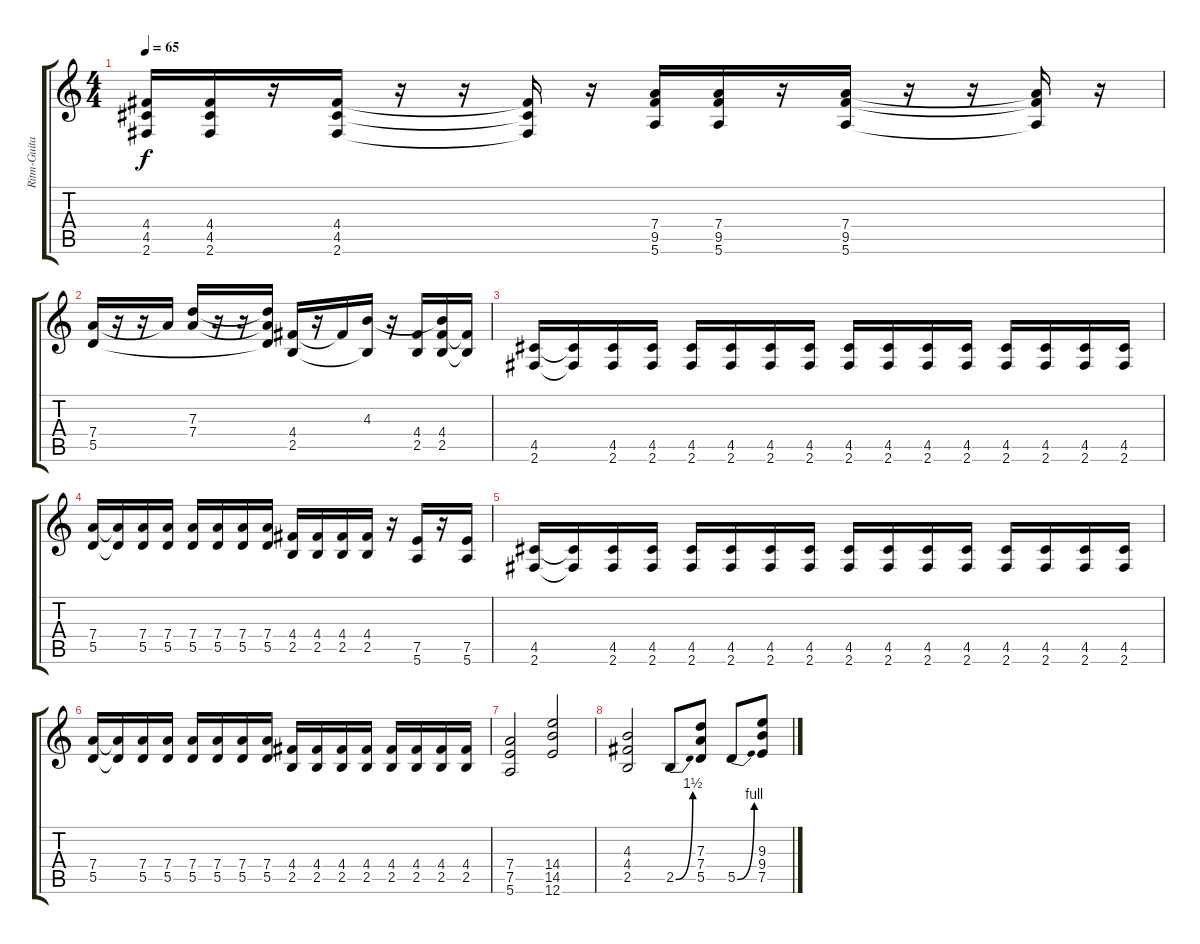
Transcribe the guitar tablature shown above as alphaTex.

\track ("Ritm-Guitar" "Ritm-Guita") {instrument distortionguitar}
\staff {score tabs}
\tuning (E4 B3 G3 D3 A2 E2) {hide}
\ts (4 4)
\tempo 65
\clef g2
\ks c
(4.4 4.5 2.6).16{dy f} (4.4 4.5 2.6).16 r.16 (4.4 4.5 2.6).16 r.16 r.16 (4.4{t} 4.5{t} 2.6{t}).16 r.16 (7.4 9.5 5.6).16 (7.4 9.5 5.6).16 r.16 (7.4 9.5 5.6).16 r.16 r.16 (7.4{t} 9.5{t} 5.6{t}).16 r.16 |
(7.4 5.5).16 r.16 r.16 7.4{t}.16 (7.3 7.4).16 r.16 r.16 (7.3{t} 7.4{t} 5.5{t}).16 (4.4 2.5).16 r.16 4.4{t}.16 (4.3 2.5{t}).16 r.16 (4.4 2.5).16 (4.3{t} 4.4 2.5).16 (4.4{t} 2.5{t}).16 |
(4.5 2.6).16{volume 11 instrument distortionguitar} (4.5{t} 2.6{t}).16 (4.5 2.6).16 (4.5 2.6).16 (4.5 2.6).16 (4.5 2.6).16 (4.5 2.6).16 (4.5 2.6).16 (4.5 2.6).16 (4.5 2.6).16 (4.5 2.6).16 (4.5 2.6).16 (4.5 2.6).16 (4.5 2.6).16 (4.5 2.6).16 (4.5 2.6).16 |
(7.4 5.5).16{volume 11 instrument distortionguitar} (7.4{t} 5.5{t}).16 (7.4 5.5).16 (7.4 5.5).16 (7.4 5.5).16 (7.4 5.5).16 (7.4 5.5).16 (7.4 5.5).16 (4.4 2.5).16 (4.4 2.5).16 (4.4 2.5).16 (4.4 2.5).16 r.16 (7.5 5.6).16 r.16 (7.5 5.6).16 |
(4.5 2.6).16{volume 11 instrument distortionguitar} (4.5{t} 2.6{t}).16 (4.5 2.6).16 (4.5 2.6).16 (4.5 2.6).16 (4.5 2.6).16 (4.5 2.6).16 (4.5 2.6).16 (4.5 2.6).16 (4.5 2.6).16 (4.5 2.6).16 (4.5 2.6).16 (4.5 2.6).16 (4.5 2.6).16 (4.5 2.6).16 (4.5 2.6).16 |
(7.4 5.5).16{volume 11} (7.4{t} 5.5{t}).16 (7.4 5.5).16 (7.4 5.5).16 (7.4 5.5).16 (7.4 5.5).16 (7.4 5.5).16 (7.4 5.5).16 (4.4 2.5).16 (4.4 2.5).16 (4.4 2.5).16 (4.4 2.5).16 (4.4 2.5).16 (4.4 2.5).16 (4.4 2.5).16 (4.4 2.5).16 |
(7.4 7.5 5.6).2 (14.4 14.5 12.6).2 |
(4.3 4.4 2.5).2 2.5{be (bend 0 0 60 6)}.8 (7.3 7.4 5.5).8 5.5{be (bend 0 0 60 4)}.8 (9.3 9.4 7.5).8
